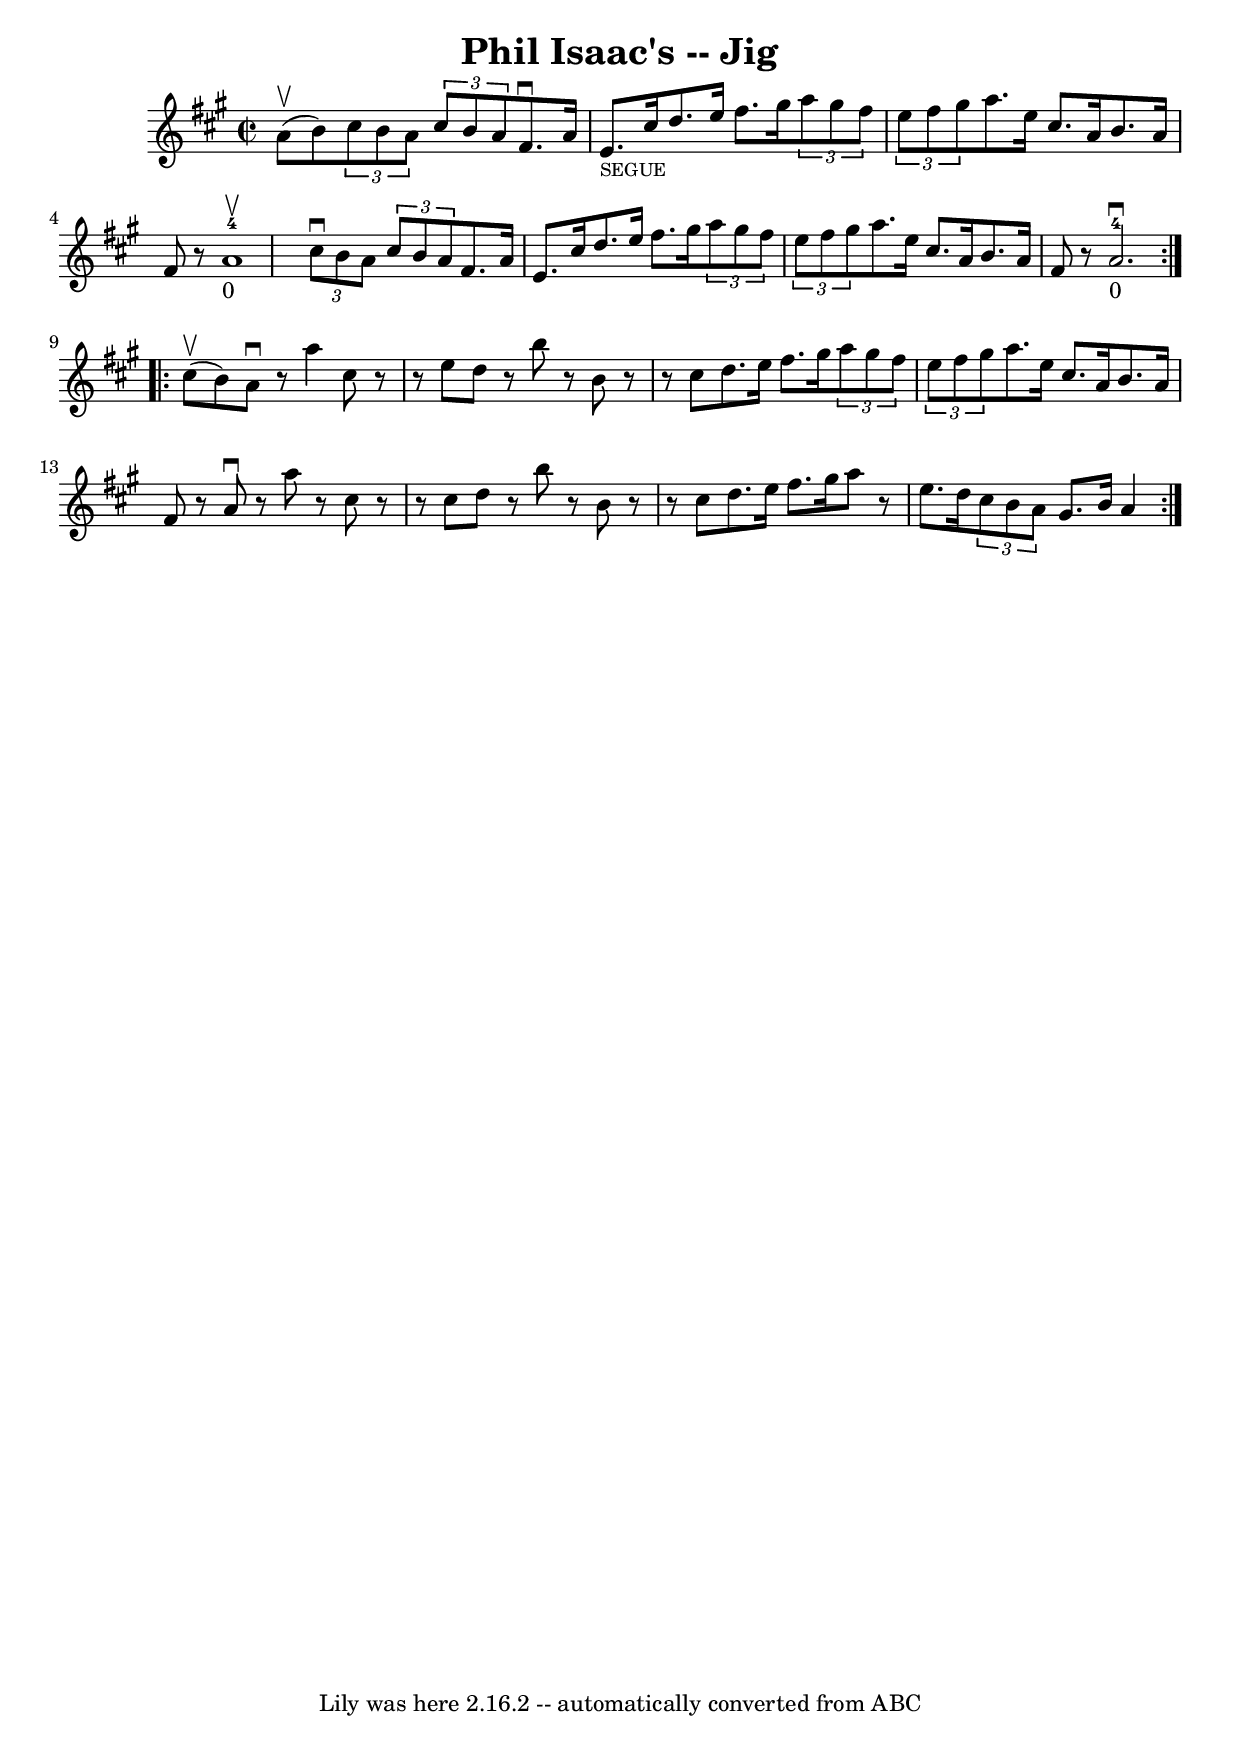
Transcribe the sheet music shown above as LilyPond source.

\version "2.7.40"
\include "Mammoth.ily"
\header {
	%% book = "Ryan's Mammoth Collection"
	crossRefNumber = "1"
	footnotes = "\\\\112 628"
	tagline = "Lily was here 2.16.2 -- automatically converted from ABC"
	title = "Phil Isaac's -- Jig"
}
voicedefault =  {
\set Score.defaultBarType = "empty"

\repeat volta 2 {
\override Staff.TimeSignature #'style = #'C
 \time 2/2 \key a \major a'8^\upbow(b'8) |
     \times 2/3 {   
cis''8 b'8 a'8  }   \times 2/3 { cis''8 b'8 a'8  } fis'8. 
^\downbow a'16 e'8._\segue cis''16    |
 d''8. e''16    
fis''8. gis''16    \times 2/3 { a''8 gis''8 fis''8  }   \times 2/3 { 
 e''8 fis''8 gis''8  }   |
 a''8. e''16 cis''8.    
a'16 b'8. a'16 fis'8    r8   |
 a'1_"0"-4^\upbow   
|
     \times 2/3 { cis''8^\downbow b'8 a'8  }   \times 2/3 {   
cis''8 b'8 a'8) } fis'8. a'16 e'8. cis''16    |
   
d''8. e''16 fis''8. gis''16    \times 2/3 { a''8 gis''8 fis''8 
 }   \times 2/3 { e''8 fis''8 gis''8  }   |
 a''8. e''16   
 cis''8. a'16 b'8. a'16 fis'8    r8   |
 a'2. 
_"0"-4^\downbow   }     \repeat volta 2 { cis''8^\upbow(b'8) 
|
 a'8^\downbow   r8 a''4 cis''8    r8   r8 e''8    |
   
d''8    r8 b''8    r8 b'8    r8   r8 cis''8    |
 d''8. e''16    
fis''8. gis''16    \times 2/3 { a''8 gis''8 fis''8  }   \times 2/3 { 
 e''8 fis''8 gis''8  }   |
 a''8. e''16 cis''8. a'16    
b'8. a'16 fis'8    r8   |
 a'8^\downbow   r8 a''8    r8   
cis''8    r8   r8 cis''8    |
 d''8    r8 b''8    r8 b'8    r8   r8 
cis''8    |
 d''8. e''16 fis''8. gis''16 a''8    r8 e''8.   
 d''16    |
   \times 2/3 { cis''8 b'8 a'8  } gis'8. b'16    
a'4  }   
}

\score{
    <<

	\context Staff="default"
	{
	    \voicedefault 
	}

    >>
	\layout {
	}
	\midi {}
}
